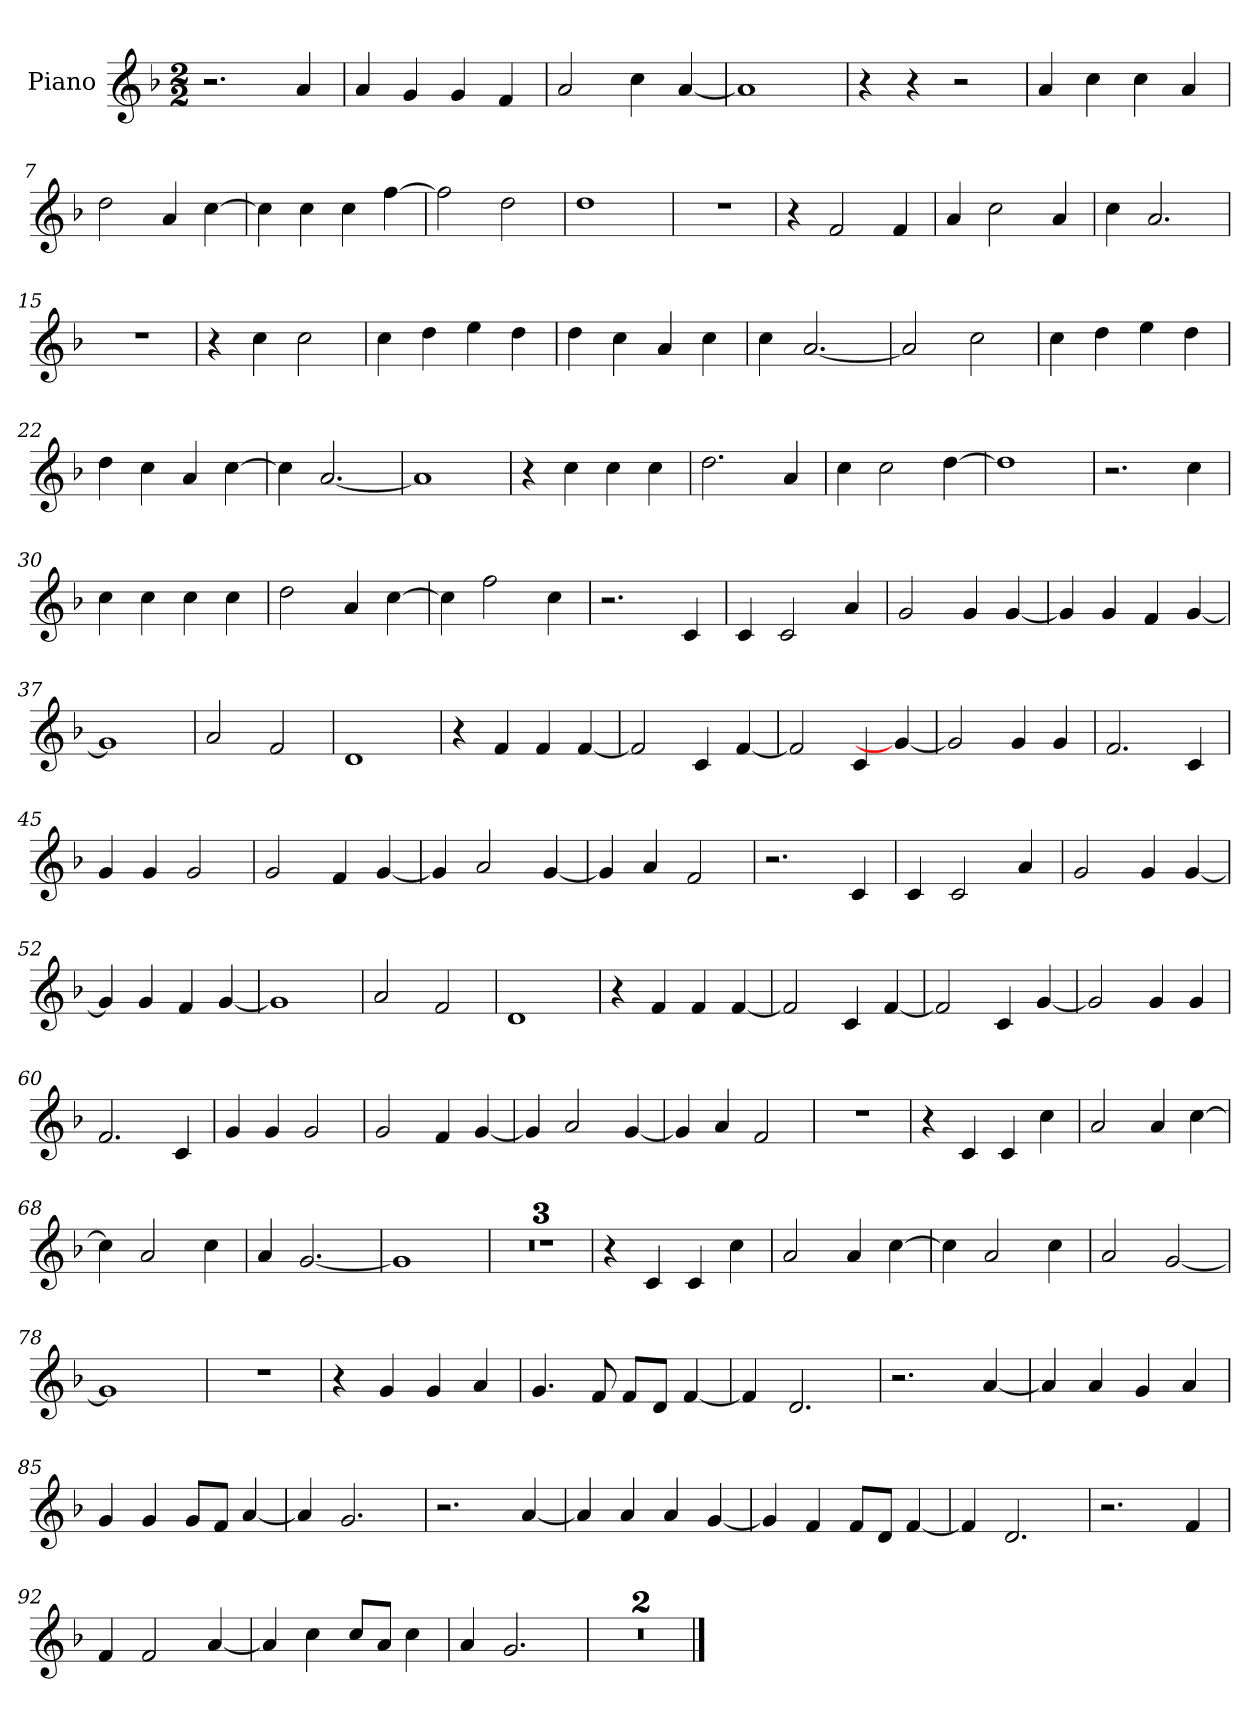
**kern
*part1
*staff1
*I"Piano
*I'Pno.
*clefG2
*k[b-]
*F:
*M2/2
=1
2.r
4a/
=2
4a/
4g/
4g/
4f/
=3
2a/
4cc\
[4a/
=4
1a]
=5
4r
4r
2r
=6
4a/
4cc\
4cc\
4a/
=7
2dd\
4a/
[4cc\
=8
4cc\]
4cc\
4cc\
[4ff\
=9
2ff\]
2dd\
=10
1dd
=11
1r
!!LO:LB:g=z
=12
4r
2f/
4f/
=13
4a/
2cc\
4a/
=14
4cc\
2.a/
=15
1r
=16
4r
4cc\
2cc\
=17
4cc\
4dd\
4ee\
4dd\
=18
4dd\
4cc\
4a/
4cc\
=19
4cc\
[2.a/
=20
2a/]
2cc\
=21
4cc\
4dd\
4ee\
4dd\
!!LO:LB:g=z
=22
4dd\
4cc\
4a/
[4cc\
=23
4cc\]
[2.a/
=24
1a]
=25
4r
4cc\
4cc\
4cc\
=26
2.dd\
4a/
=27
4cc\
2cc\
[4dd\
=28
1dd]
=29
2.r
4cc\
=30
4cc\
4cc\
4cc\
4cc\
=31
2dd\
4a/
[4cc\
=32
4cc\]
2ff\
4cc\
!!LO:LB:g=z
=33
2.r
4c/
=34
4c/
2c/
4a/
=35
2g/
4g/
[4g/
=36
4g/]
4g/
4f/
[4g/
=37
1g]
=38
2a/
2f/
=39
1d
=40
4r
4f/
4f/
[4f/
=41
2f/]
4c/
[4f/
=42
2f/]
4c/
4g/_
=43
2g/]
4g/
4g/
!!LO:LB:g=z
=44
2.f/
4c/
=45
4g/
4g/
2g/
=46
2g/
4f/
[4g/
=47
4g/]
2a/
[4g/
=48
4g/]
4a/
2f/
=49
2.r
4c/
=50
4c/
2c/
4a/
=51
2g/
4g/
[4g/
=52
4g/]
4g/
4f/
[4g/
=53
1g]
!!LO:LB:g=z
=54
2a/
2f/
=55
1d
=56
4r
4f/
4f/
[4f/
=57
2f/]
4c/
[4f/
=58
2f/]
4c/
[4g/
=59
2g/]
4g/
4g/
=60
2.f/
4c/
=61
4g/
4g/
2g/
=62
2g/
4f/
[4g/
=63
4g/]
2a/
[4g/
!!LO:LB:g=z
=64
4g/]
4a/
2f/
=65
1r
=66
4r
4c/
4c/
4cc\
=67
2a/
4a/
[4cc\
=68
4cc\]
2a/
4cc\
=69
4a/
[2.g/
=70
1g]
=71
1r
=72
1r
=73
1r
=74
4r
4c/
4c/
4cc\
=75
2a/
4a/
[4cc\
!!LO:LB:g=z
=76
4cc\]
2a/
4cc\
=77
2a/
[2g/
=78
1g]
=79
1r
=80
4r
4g/
4g/
4a/
=81
4.g/
8f/
8f/L
8d/J
[4f/
=82
4f/]
2.d/
=83
2.r
[4a/
=84
4a/]
4a/
4g/
4a/
=85
4g/
4g/
8g/L
8f/J
[4a/
!!LO:LB:g=z
=86
4a/]
2.g/
=87
2.r
[4a/
=88
4a/]
4a/
4a/
[4g/
=89
4g/]
4f/
8f/L
8d/J
[4f/
=90
4f/]
2.d/
=91
2.r
4f/
=92
4f/
2f/
[4a/
=93
4a/]
4cc\
8cc/L
8a/J
4cc\
=94
4a/
2.g/
=95
1r
!!LO:PB:g=z
=96
1r
==
*-
